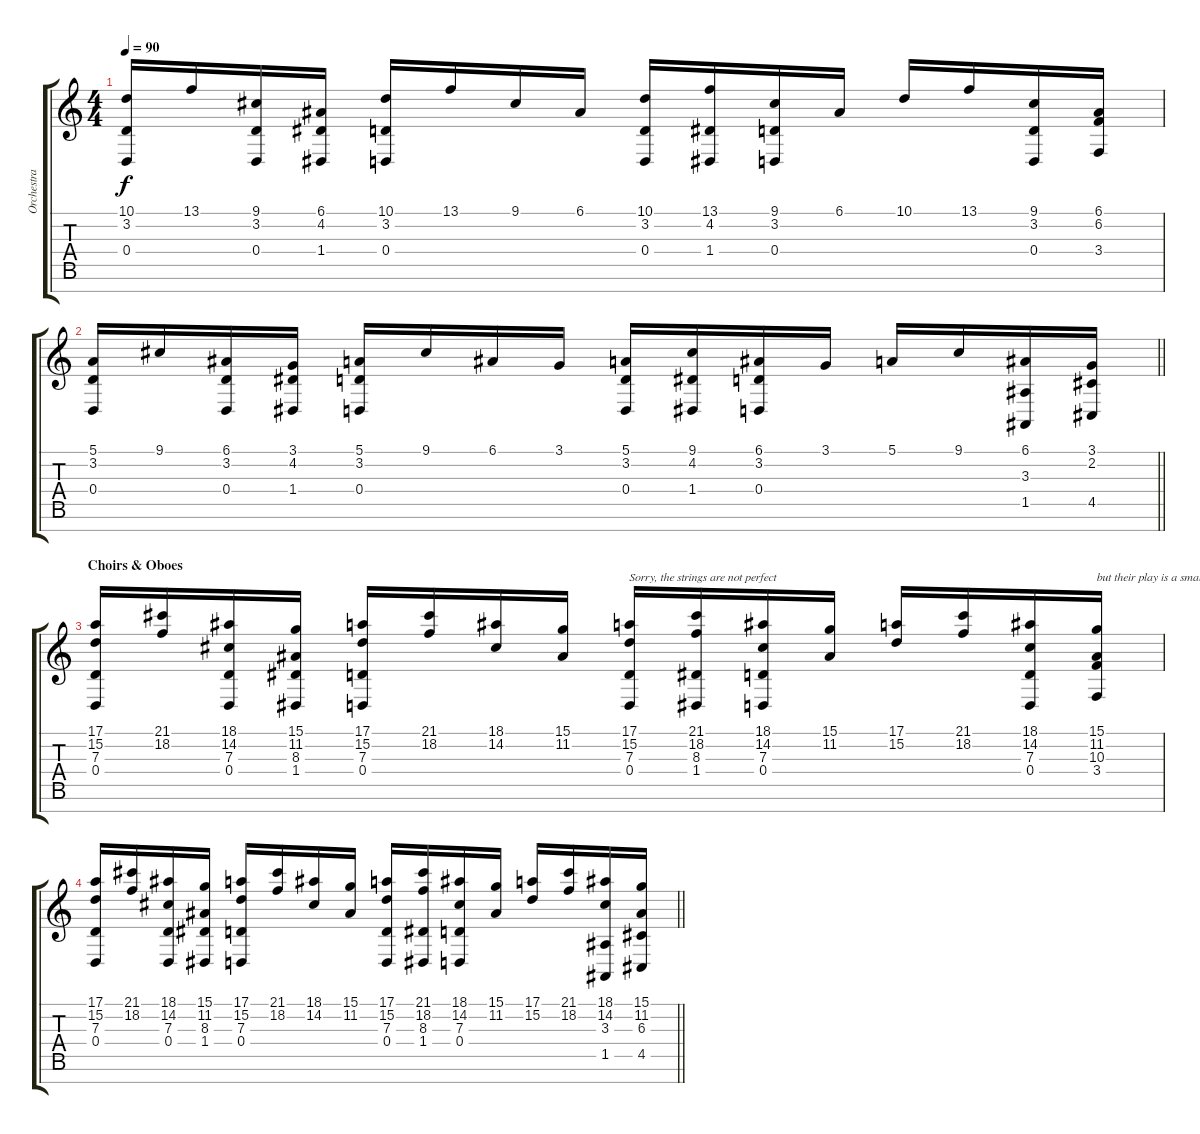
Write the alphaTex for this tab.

\track ("Orchestra - Strings" "Orchestra ") {instrument stringensemble1}
\staff {score tabs}
\tuning (E4 B3 G3 D3 A2 E2 B1) {hide}
\ts (4 4)
\tempo 90
\clef g2
\ks c
(10.1 3.2 0.4).16{dy f} 13.1.16 (9.1 3.2 0.4).16 (6.1 4.2 1.4).16 (10.1 3.2 0.4).16 13.1.16 9.1.16 6.1.16 (10.1 3.2 0.4).16 (13.1 4.2 1.4).16 (9.1 3.2 0.4).16 6.1.16 10.1.16 13.1.16 (9.1 3.2 0.4).16 (6.1 6.2 3.4).16 |
\barLineRight lightlight
(5.1 3.2 0.4).16 9.1.16 (6.1 3.2 0.4).16 (3.1 4.2 1.4).16 (5.1 3.2 0.4).16 9.1.16 6.1.16 3.1.16 (5.1 3.2 0.4).16 (9.1 4.2 1.4).16 (6.1 3.2 0.4).16 3.1.16 5.1.16 9.1.16 (6.1 3.3 1.5).16 (3.1 2.2 4.5).16 |
\section ("" "Choirs & Oboes")
(17.1 15.2 7.3 0.4).16 (21.1 18.2).16 (18.1 14.2 7.3 0.4).16 (15.1 11.2 8.3 1.4).16 (17.1 15.2 7.3 0.4).16 (21.1 18.2).16 (18.1 14.2).16 (15.1 11.2).16 (17.1 15.2 7.3 0.4).16{txt "Sorry, the strings are not perfect"} (21.1 18.2 8.3 1.4).16 (18.1 14.2 7.3 0.4).16 (15.1 11.2).16 (17.1 15.2).16 (21.1 18.2).16 (18.1 14.2 7.3 0.4).16 (15.1 11.2 10.3 3.4).16{txt "but their play is a small complex and stange"} |
\barLineRight lightlight
(17.1 15.2 7.3 0.4).16 (21.1 18.2).16 (18.1 14.2 7.3 0.4).16 (15.1 11.2 8.3 1.4).16 (17.1 15.2 7.3 0.4).16 (21.1 18.2).16 (18.1 14.2).16 (15.1 11.2).16 (17.1 15.2 7.3 0.4).16 (21.1 18.2 8.3 1.4).16 (18.1 14.2 7.3 0.4).16 (15.1 11.2).16 (17.1 15.2).16 (21.1 18.2).16 (18.1 14.2 3.3 1.5).16 (15.1 11.2 6.3 4.5).16
